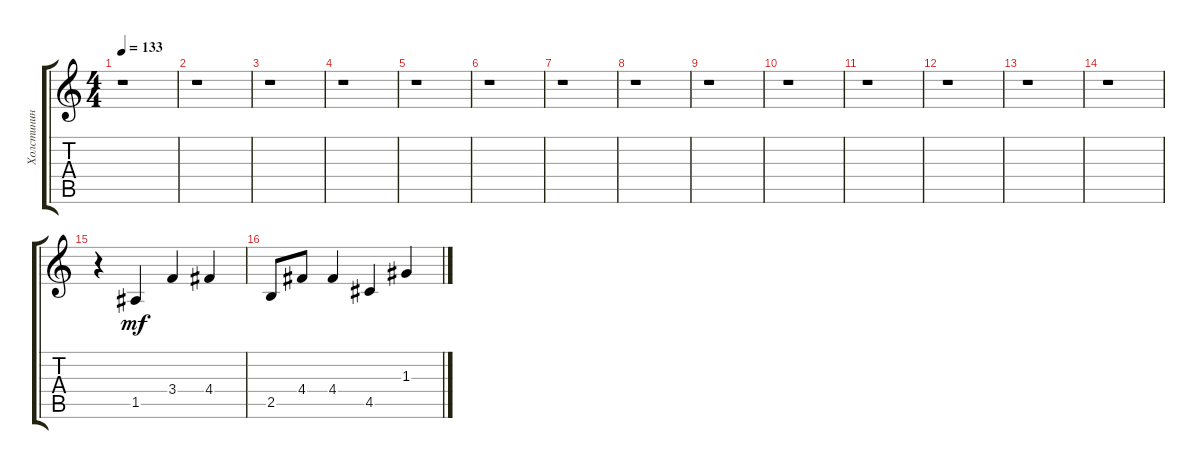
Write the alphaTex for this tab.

\track ("Холстинин" "Холстинин") {instrument electricguitarclean}
\staff {score tabs}
\tuning (E4 B3 G3 D3 A2 E2) {hide}
\ts (4 4)
\tempo 133
\clef g2
\ks c
r.1{dy mf} |
r.1 |
r.1 |
r.1 |
r.1 |
r.1 |
r.1 |
r.1 |
r.1 |
r.1 |
r.1 |
r.1 |
r.1 |
r.1 |
r.4 1.5.4 3.4.4 4.4.4 |
2.5.8 4.4.8 4.4.4 4.5.4 1.3.4
